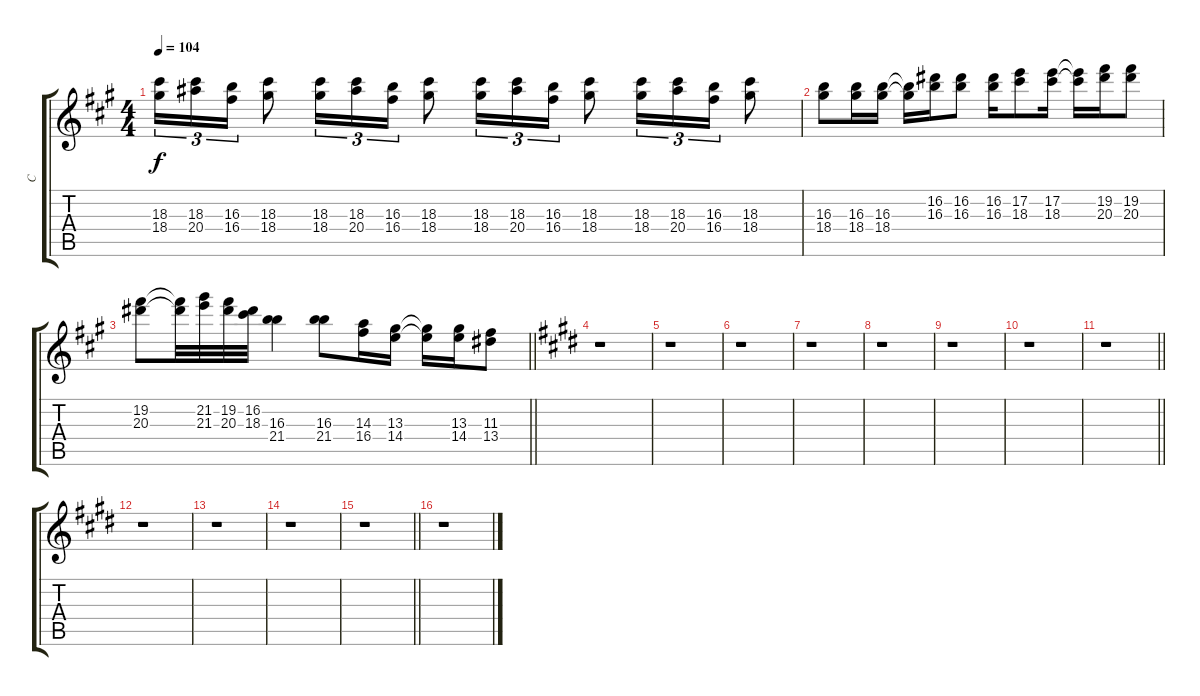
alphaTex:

\track ("C" "C") {instrument electricguitarjazz}
\staff {score tabs}
\tuning (E4 B3 G3 D3 A2 E2) {hide}
\ts (4 4)
\tempo 104
\clef g2
\ks a
(18.3 18.4).16{tu (3 2) dy f} (18.3 20.4).16{tu (3 2)} (16.3 16.4).16{tu (3 2)} (18.3 18.4).8 (18.3 18.4).16{tu (3 2)} (18.3 20.4).16{tu (3 2)} (16.3 16.4).16{tu (3 2)} (18.3 18.4).8 (18.3 18.4).16{tu (3 2)} (18.3 20.4).16{tu (3 2)} (16.3 16.4).16{tu (3 2)} (18.3 18.4).8 (18.3 18.4).16{tu (3 2)} (18.3 20.4).16{tu (3 2)} (16.3 16.4).16{tu (3 2)} (18.3 18.4).8 |
(16.3 18.4).8 (16.3 18.4).16 (16.3 18.4).16 (16.3{t} 18.4{t}).16 (16.2 16.3).16 (16.2 16.3).8 (16.2 16.3).16 (17.2 18.3).8 (17.2 18.3).16 (17.2{t} 18.3{t}).16 (19.2 20.3).16 (19.2 20.3).8 |
\barLineRight lightlight
(19.2 20.3).8 (19.2{t} 20.3{t}).32 (21.2 21.3).32 (19.2 20.3).32 (16.2 18.3).32 (16.3 21.4).4 (16.3 21.4).8 (14.3 16.4).16 (13.3 14.4).16 (13.3{t} 14.4{t}).16 (13.3 14.4).16 (11.3 13.4).8 |
\ks e
r.1 |
\ks c#minor
r.1 |
\ks e
r.1 |
\ks c#minor
r.1 |
\ks e
r.1 |
\ks c#minor
r.1 |
\ks e
r.1 |
\barLineRight lightlight
\ks c#minor
r.1 |
\ks e
r.1 |
\ks c#minor
r.1 |
\ks e
r.1 |
\barLineRight lightlight
\ks c#minor
r.1 |
\ks e
r.1
